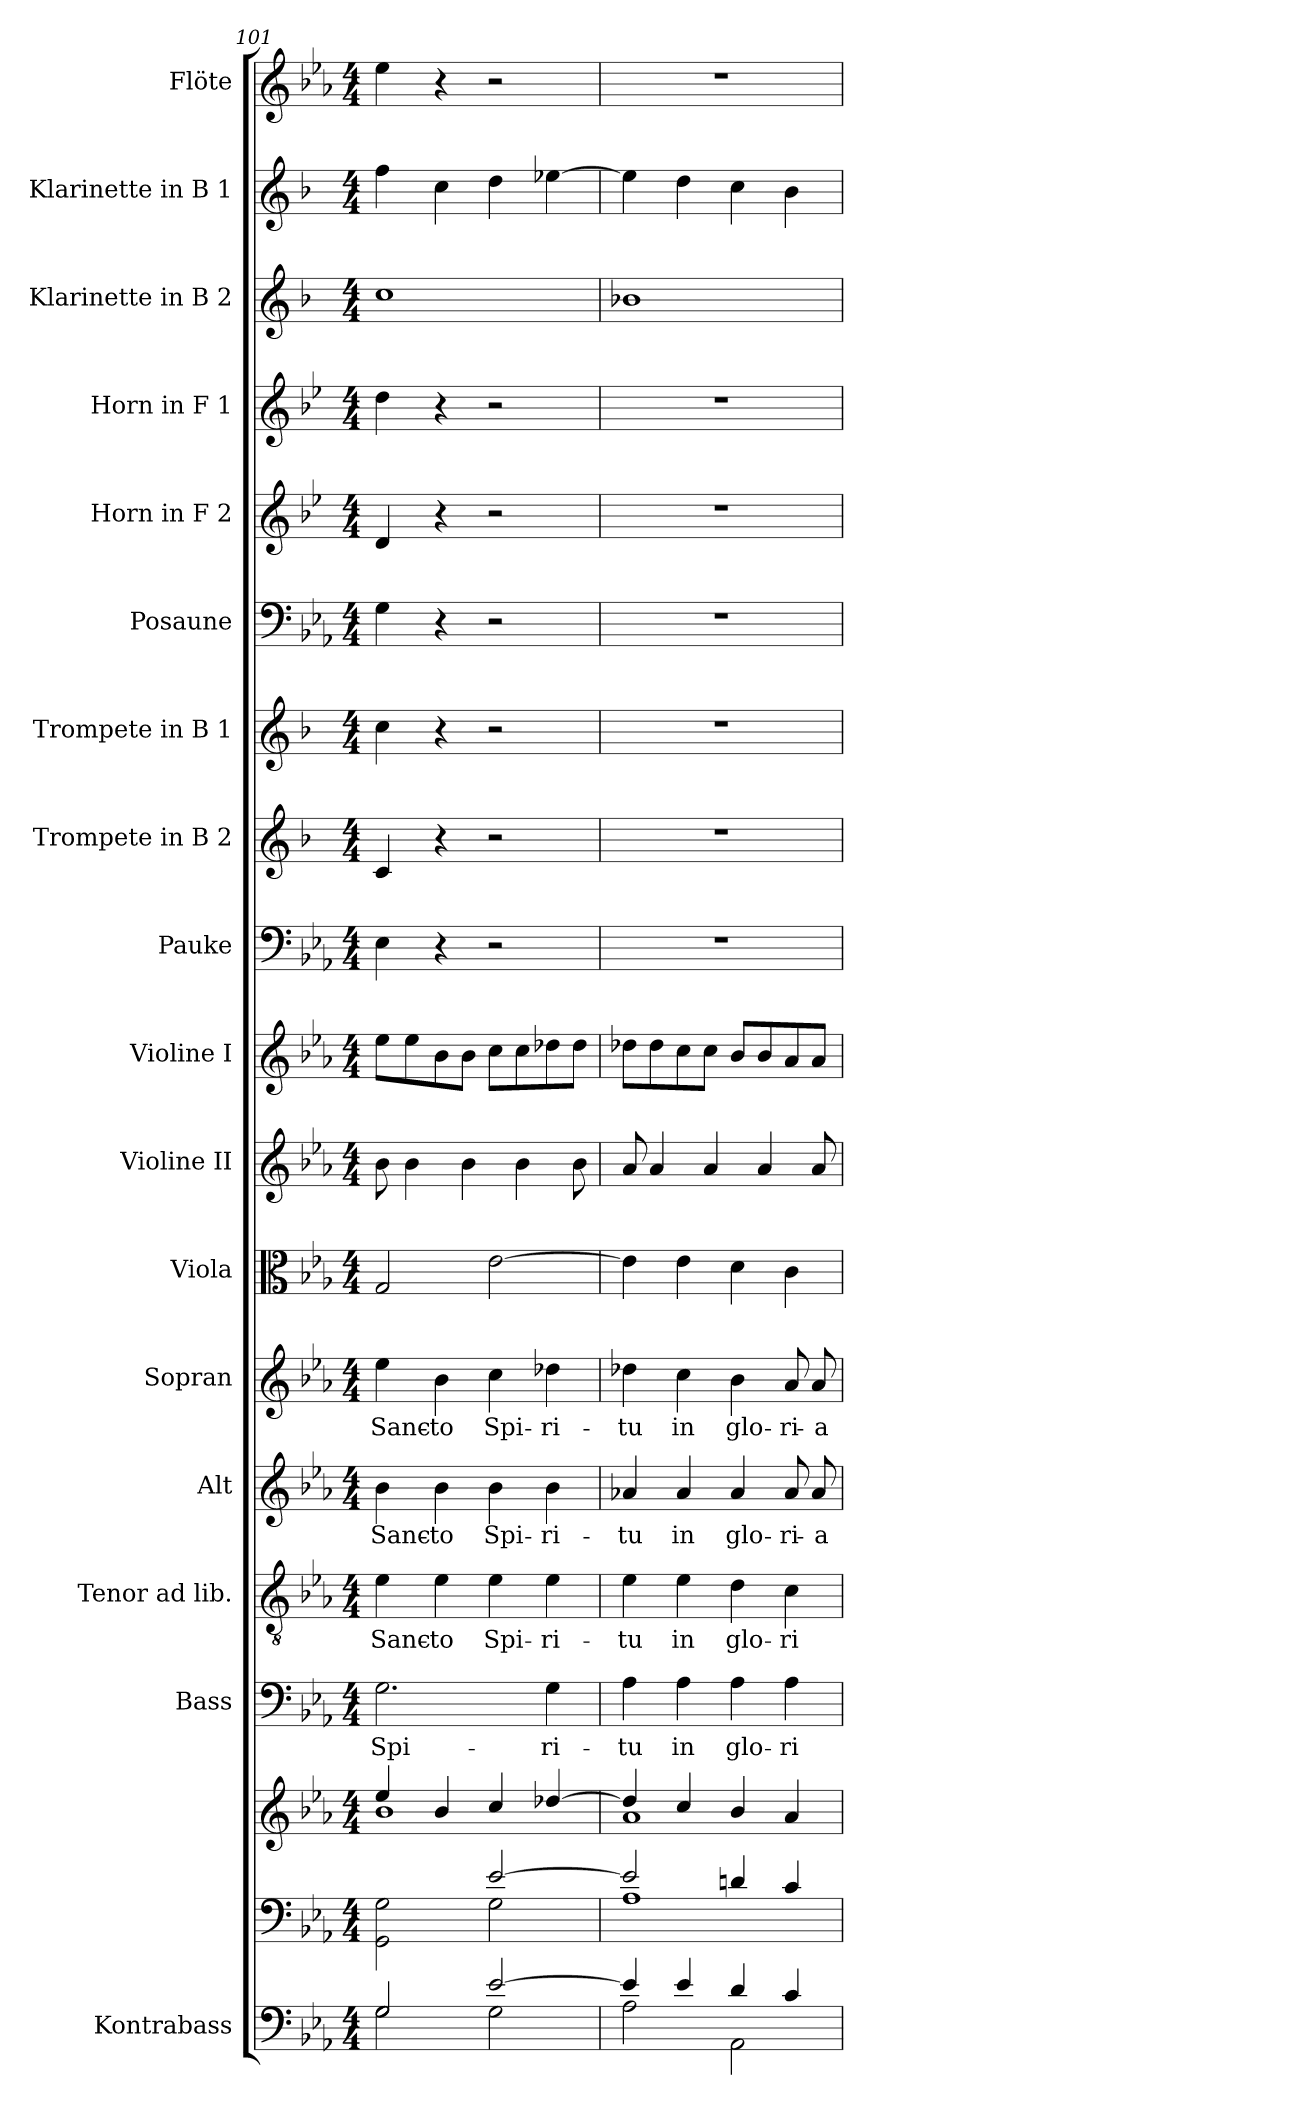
**kern	**kern	**kern	**kern	**text	**kern	**text	**kern	**text	**kern	**text	**kern	**kern	**kern	**kern	**kern	**kern	**kern	**kern	**kern	**kern	**kern	**kern
*part18	*part17	*part17	*part16	*part16	*part15	*part15	*part14	*part14	*part13	*part13	*part12	*part11	*part10	*part9	*part8	*part7	*part6	*part5	*part4	*part3	*part2	*part1
*staff19	*staff18	*staff17	*staff16	*staff16	*staff15	*staff15	*staff14	*staff14	*staff13	*staff13	*staff12	*staff11	*staff10	*staff9	*staff8	*staff7	*staff6	*staff5	*staff4	*staff3	*staff2	*staff1
*I"Kontrabass	*	*	*I"Bass	*	*I"Tenor ad lib.	*	*I"Alt	*	*I"Sopran	*	*I"Viola	*I"Violine II	*I"Violine I	*I"Pauke	*I"Trompete in B 2	*I"Trompete in B 1	*I"Posaune	*I"Horn in F 2	*I"Horn in F 1	*I"Klarinette in B 2	*I"Klarinette in B 1	*I"Flöte
*I'Kb.	*	*	*I'B	*	*I'T	*	*I'A	*	*I'S	*	*I'Vla.	*I'Vl. II	*I'Vl. I	*I'Pk.	*	*	*I'Pos.	*I'Hrn. 2	*I'Hrn. 1	*	*	*I'Fl.
*clefF4	*clefF4	*clefG2	*clefF4	*	*clefGv2	*	*clefG2	*	*clefG2	*	*clefC3	*clefG2	*clefG2	*clefF4	*clefG2	*clefG2	*clefF4	*clefG2	*clefG2	*clefG2	*clefG2	*clefG2
*ITrd7c12	*	*	*	*	*	*	*	*	*	*	*	*	*	*	*ITrd1c2	*ITrd1c2	*	*ITrd4c7	*ITrd4c7	*ITrd1c2	*ITrd1c2	*
*k[b-e-a-]	*k[b-e-a-]	*k[b-e-a-]	*k[b-e-a-]	*	*k[b-e-a-]	*	*k[b-e-a-]	*	*k[b-e-a-]	*	*k[b-e-a-]	*k[b-e-a-]	*k[b-e-a-]	*k[b-e-a-]	*k[b-e-a-]	*k[b-e-a-]	*k[b-e-a-]	*k[b-e-a-]	*k[b-e-a-]	*k[b-e-a-]	*k[b-e-a-]	*k[b-e-a-]
*E-:	*E-:	*E-:	*E-:	*	*E-:	*	*E-:	*	*E-:	*	*E-:	*E-:	*E-:	*E-:	*E-:	*E-:	*E-:	*E-:	*E-:	*E-:	*E-:	*E-:
*M4/4	*M4/4	*M4/4	*M4/4	*	*M4/4	*	*M4/4	*	*M4/4	*	*M4/4	*M4/4	*M4/4	*M4/4	*M4/4	*M4/4	*M4/4	*M4/4	*M4/4	*M4/4	*M4/4	*M4/4
=101	=101	=101	=101	=101	=101	=101	=101	=101	=101	=101	=101	=101	=101	=101	=101	=101	=101	=101	=101	=101	=101	=101
*^	*^	*^	*	*	*	*	*	*	*	*	*	*	*	*	*	*	*	*	*	*	*	*
!	!	!	!	!	!	!	!LO:LY:b	!	!LO:LY:b	!	!LO:LY:b	!	!LO:LY:b	!	!	!	!	!	!	!	!	!	!	!	!
2GG/	2GG\	2ryy	2GG\ 2G\	4ee-/	1b-	2.G\	Spi-	4e-\	Sanc-	4b-\	Sanc-	4ee-\	Sanc-	2G/	8b-\	8ee-\L	4E-\	4B-/	4b-\	4G\	4G/	4g\	1b-	4ee-\	4ee-\
.	.	.	.	.	.	.	.	.	.	.	.	.	.	.	4b-\	8ee-\	.	.	.	.	.	.	.	.	.
!	!	!	!	!	!	!	!	!	!LO:LY:b	!	!LO:LY:b	!	!LO:LY:b	!	!	!	!	!	!	!	!	!	!	!	!
.	.	.	.	4b-/	.	.	.	4e-\	-to	4b-\	-to	4b-\	-to	.	.	8b-\	4r	4r	4r	4r	4r	4r	.	4b-\	4r
.	.	.	.	.	.	.	.	.	.	.	.	.	.	.	4b-\	8b-\J	.	.	.	.	.	.	.	.	.
!	!	!	!	!	!	!	!	!	!LO:LY:b	!	!LO:LY:b	!	!LO:LY:b	!	!	!	!	!	!	!	!	!	!	!	!
[>2E-/	2GG\	[>2e-/	2G\	4cc/	.	.	.	4e-\	Spi-	4b-\	Spi-	4cc\	Spi-	[2e-\	.	8cc\L	2r	2r	2r	2r	2r	2r	.	4cc\	2r
.	.	.	.	.	.	.	.	.	.	.	.	.	.	.	4b-\	8cc\	.	.	.	.	.	.	.	.	.
!	!	!	!	!	!	!	!LO:LY:b	!	!LO:LY:b	!	!LO:LY:b	!	!LO:LY:b	!	!	!	!	!	!	!	!	!	!	!	!
.	.	.	.	[>4dd-X/	.	4G\	-ri-	4e-\	-ri-	4b-\	-ri-	4dd-X\	-ri-	.	.	8dd-X\	.	.	.	.	.	.	.	[4dd-X\	.
.	.	.	.	.	.	.	.	.	.	.	.	.	.	.	8b-\	8dd-\J	.	.	.	.	.	.	.	.	.
=102	=102	=102	=102	=102	=102	=102	=102	=102	=102	=102	=102	=102	=102	=102	=102	=102	=102	=102	=102	=102	=102	=102	=102	=102	=102
!	!	!	!	!	!	!	!LO:LY:b	!	!LO:LY:b	!	!LO:LY:b	!	!LO:LY:b	!	!	!	!	!	!	!	!	!	!	!	!
4E-/]	2AA-\	2e-/]	1A-	4dd-/]	1a-	4A-\	-tu	4e-\	-tu	4a-X/	-tu	4dd-X\	-tu	4e-\]	8a-/	8dd-X\L	1r	1r	1r	1r	1r	1r	1a-X	4dd-\]	1r
.	.	.	.	.	.	.	.	.	.	.	.	.	.	.	4a-/	8dd-\	.	.	.	.	.	.	.	.	.
!	!	!	!	!	!	!	!LO:LY:b	!	!LO:LY:b	!	!LO:LY:b	!	!LO:LY:b	!	!	!	!	!	!	!	!	!	!	!	!
4E-/	.	.	.	4cc/	.	4A-\	in	4e-\	in	4a-/	in	4cc\	in	4e-\	.	8cc\	.	.	.	.	.	.	.	4cc\	.
.	.	.	.	.	.	.	.	.	.	.	.	.	.	.	4a-/	8cc\J	.	.	.	.	.	.	.	.	.
!	!	!	!	!	!	!	!LO:LY:b	!	!LO:LY:b	!	!LO:LY:b	!	!LO:LY:b	!	!	!	!	!	!	!	!	!	!	!	!
4D/	2AAA-\	4dn/	.	4b-/	.	4A-\	glo-	4d\	glo-	4a-/	glo-	4b-\	glo-	4d\	.	8b-/L	.	.	.	.	.	.	.	4b-\	.
.	.	.	.	.	.	.	.	.	.	.	.	.	.	.	4a-/	8b-/	.	.	.	.	.	.	.	.	.
!	!	!	!	!	!	!	!LO:LY:b	!	!LO:LY:b	!	!LO:LY:b	!	!LO:LY:b	!	!	!	!	!	!	!	!	!	!	!	!
4C/	.	4c/	.	4a-/	.	4A-\	-ri-	4c\	-ri-	8a-/	-ri-	8a-/	-ri-	4c\	.	8a-/	.	.	.	.	.	.	.	4a-\	.
!	!	!	!	!	!	!	!	!	!	!	!LO:LY:b	!	!LO:LY:b	!	!	!	!	!	!	!	!	!	!	!	!
.	.	.	.	.	.	.	.	.	.	8a-/	-a	8a-/	-a	.	8a-/	8a-/J	.	.	.	.	.	.	.	.	.
*v	*v	*	*	*	*	*	*	*	*	*	*	*	*	*	*	*	*	*	*	*	*	*	*	*	*
*	*v	*v	*	*	*	*	*	*	*	*	*	*	*	*	*	*	*	*	*	*	*	*	*	*
*	*	*v	*v	*	*	*	*	*	*	*	*	*	*	*	*	*	*	*	*	*	*	*	*
=	=	=	=	=	=	=	=	=	=	=	=	=	=	=	=	=	=	=	=	=	=	=
*-	*-	*-	*-	*-	*-	*-	*-	*-	*-	*-	*-	*-	*-	*-	*-	*-	*-	*-	*-	*-	*-	*-
